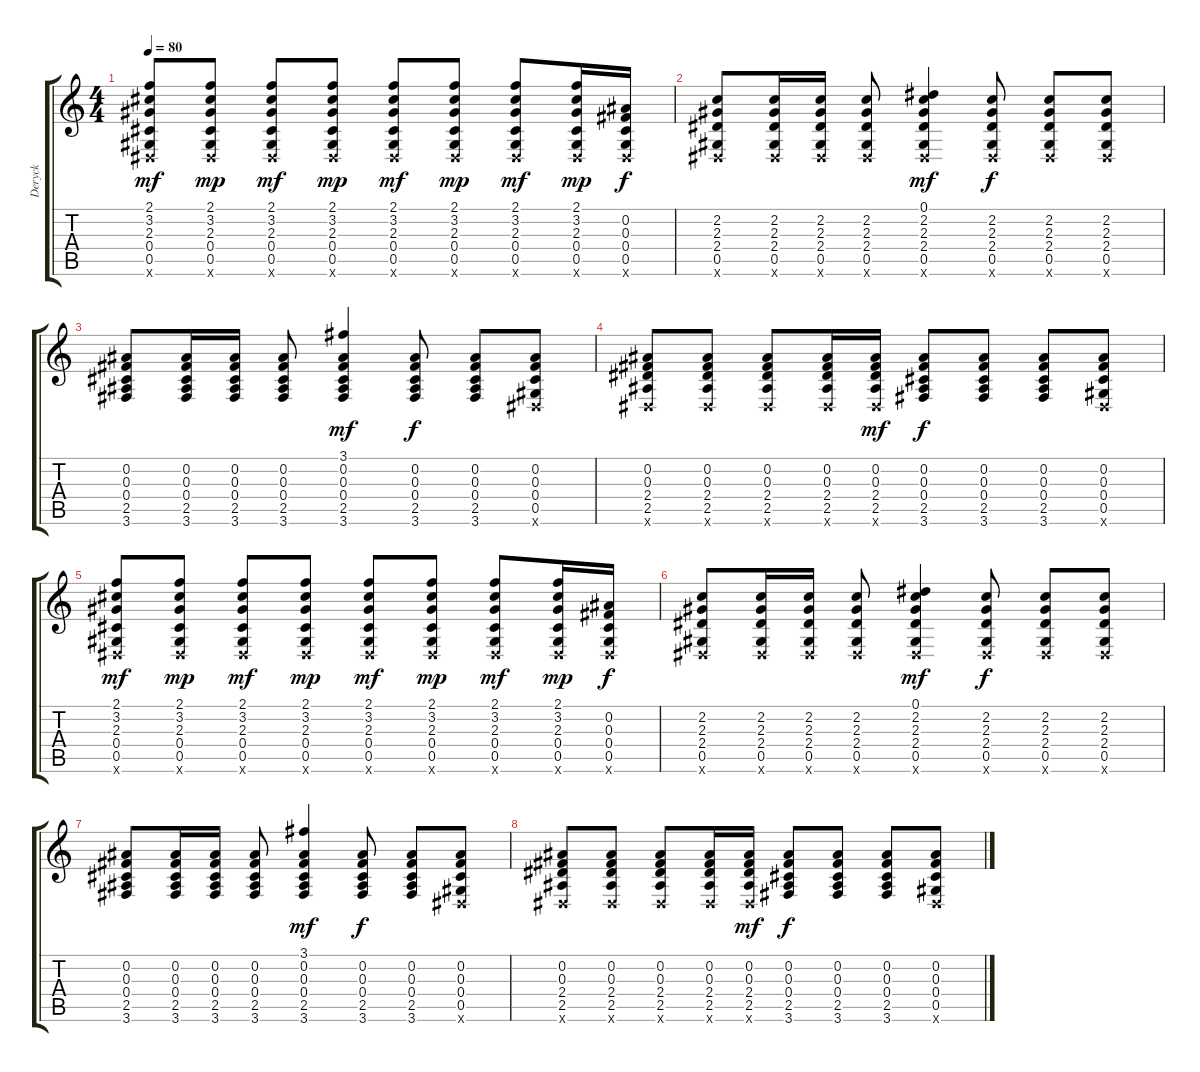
\track ("Deryck" "Deryck") {instrument acousticguitarsteel}
\staff {score tabs}
\tuning (Eb4 Bb3 Gb3 Db3 Ab2 Eb2) {hide}
\ts (4 4)
\tempo 80
\clef g2
\ks c
(2.1 3.2 2.3 0.4 0.5 0.6{x}).8{dy mf} (2.1 3.2 2.3 0.4 0.5 0.6{x}).8{dy mp} (2.1 3.2 2.3 0.4 0.5 0.6{x}).8{dy mf} (2.1 3.2 2.3 0.4 0.5 0.6{x}).8{dy mp} (2.1 3.2 2.3 0.4 0.5 0.6{x}).8{dy mf} (2.1 3.2 2.3 0.4 0.5 0.6{x}).8{dy mp} (2.1 3.2 2.3 0.4 0.5 0.6{x}).8{dy mf} (2.1 3.2 2.3 0.4 0.5 0.6{x}).16{dy mp} (0.2 0.3 0.4 0.5 0.6{x}).16{dy f} |
(2.2 2.3 2.4 0.5 0.6{x}).8 (2.2 2.3 2.4 0.5 0.6{x}).16 (2.2 2.3 2.4 0.5 0.6{x}).16 (2.2 2.3 2.4 0.5 0.6{x}).8 (0.1 2.2 2.3 2.4 0.5 0.6{x}).4{dy mf} (2.2 2.3 2.4 0.5 0.6{x}).8{dy f} (2.2 2.3 2.4 0.5 0.6{x}).8 (2.2 2.3 2.4 0.5 0.6{x}).8 |
(0.2 0.3 0.4 2.5 3.6).8 (0.2 0.3 0.4 2.5 3.6).16 (0.2 0.3 0.4 2.5 3.6).16 (0.2 0.3 0.4 2.5 3.6).8 (3.1 0.2 0.3 0.4 2.5 3.6).4{dy mf} (0.2 0.3 0.4 2.5 3.6).8{dy f} (0.2 0.3 0.4 2.5 3.6).8 (0.2 0.3 0.4 0.5 0.6{x}).8 |
(0.2 0.3 2.4 2.5 0.6{x}).8 (0.2 0.3 2.4 2.5 0.6{x}).8 (0.2 0.3 2.4 2.5 0.6{x}).8 (0.2 0.3 2.4 2.5 0.6{x}).16 (0.2 0.3 2.4 2.5 0.6{x}).16{dy mf} (0.2 0.3 0.4 2.5 3.6).8{dy f} (0.2 0.3 0.4 2.5 3.6).8 (0.2 0.3 0.4 2.5 3.6).8 (0.2 0.3 0.4 0.5 0.6{x}).8 |
(2.1 3.2 2.3 0.4 0.5 0.6{x}).8{dy mf} (2.1 3.2 2.3 0.4 0.5 0.6{x}).8{dy mp} (2.1 3.2 2.3 0.4 0.5 0.6{x}).8{dy mf} (2.1 3.2 2.3 0.4 0.5 0.6{x}).8{dy mp} (2.1 3.2 2.3 0.4 0.5 0.6{x}).8{dy mf} (2.1 3.2 2.3 0.4 0.5 0.6{x}).8{dy mp} (2.1 3.2 2.3 0.4 0.5 0.6{x}).8{dy mf} (2.1 3.2 2.3 0.4 0.5 0.6{x}).16{dy mp} (0.2 0.3 0.4 0.5 0.6{x}).16{dy f} |
(2.2 2.3 2.4 0.5 0.6{x}).8 (2.2 2.3 2.4 0.5 0.6{x}).16 (2.2 2.3 2.4 0.5 0.6{x}).16 (2.2 2.3 2.4 0.5 0.6{x}).8 (0.1 2.2 2.3 2.4 0.5 0.6{x}).4{dy mf} (2.2 2.3 2.4 0.5 0.6{x}).8{dy f} (2.2 2.3 2.4 0.5 0.6{x}).8 (2.2 2.3 2.4 0.5 0.6{x}).8 |
(0.2 0.3 0.4 2.5 3.6).8 (0.2 0.3 0.4 2.5 3.6).16 (0.2 0.3 0.4 2.5 3.6).16 (0.2 0.3 0.4 2.5 3.6).8 (3.1 0.2 0.3 0.4 2.5 3.6).4{dy mf} (0.2 0.3 0.4 2.5 3.6).8{dy f} (0.2 0.3 0.4 2.5 3.6).8 (0.2 0.3 0.4 0.5 0.6{x}).8 |
(0.2 0.3 2.4 2.5 0.6{x}).8 (0.2 0.3 2.4 2.5 0.6{x}).8 (0.2 0.3 2.4 2.5 0.6{x}).8 (0.2 0.3 2.4 2.5 0.6{x}).16 (0.2 0.3 2.4 2.5 0.6{x}).16{dy mf} (0.2 0.3 0.4 2.5 3.6).8{dy f} (0.2 0.3 0.4 2.5 3.6).8 (0.2 0.3 0.4 2.5 3.6).8 (0.2 0.3 0.4 0.5 0.6{x}).8
